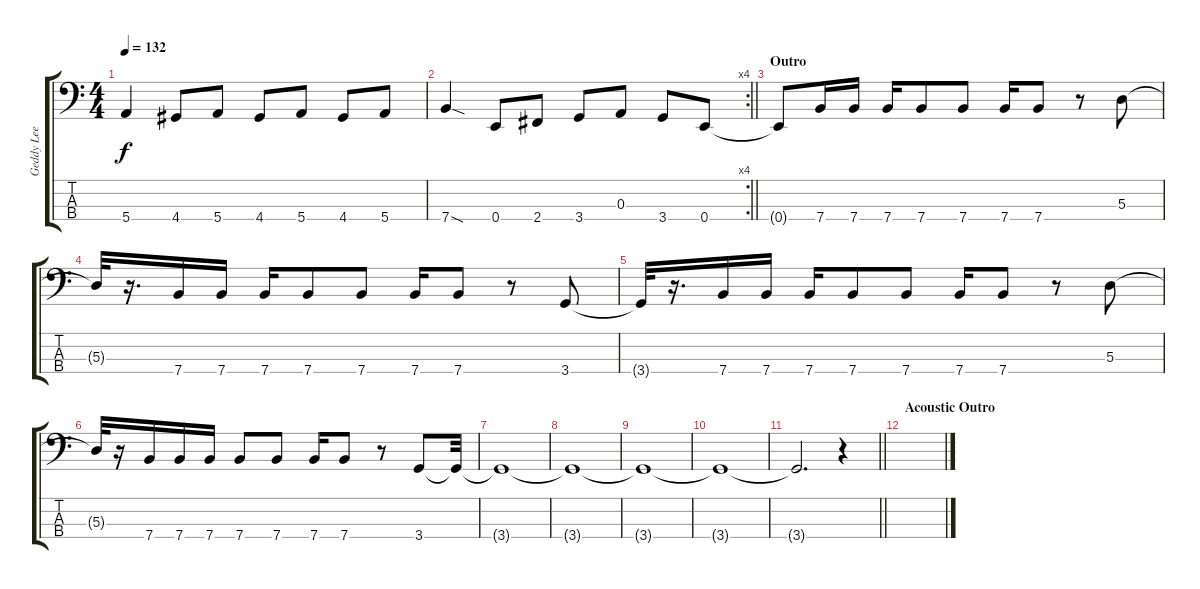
\track ("Geddy Lee - Bass" "Geddy Lee ") {instrument electricbassfinger}
\staff {score tabs}
\tuning (G2 D2 A1 E1) {hide}
\ts (4 4)
\tempo 132
\clef f4
\ks c
5.4.4{dy f} 4.4.8 5.4.8 4.4.8 5.4.8 4.4.8 5.4.8 |
\rc 4
\barLineRight lightlight
7.4{sod}.4 0.4.8 2.4.8 3.4.8 0.3.8 3.4.8 0.4.8 |
\section ("" "Outro")
0.4{t}.8 7.4.16 7.4.16 7.4.16 7.4.8 7.4.8 7.4.16 7.4.8 r.8 5.3.8 |
5.3{t}.32 r.16{d} 7.4.16 7.4.16 7.4.16 7.4.8 7.4.8 7.4.16 7.4.8 r.8 3.4.8 |
3.4{t}.32 r.16{d} 7.4.16 7.4.16 7.4.16 7.4.8 7.4.8 7.4.16 7.4.8 r.8 5.3.8 |
5.3{t}.32 r.16 7.4.16 7.4.16 7.4.16 7.4.8 7.4.8 7.4.16 7.4.8 r.8 3.4.8 3.4{t}.32 |
3.4{t}.1 |
3.4{t}.1 |
3.4{t}.1 |
3.4{t}.1 |
\barLineRight lightlight
3.4{t}.2{d} r.4 |
\section ("" "Acoustic Outro")
